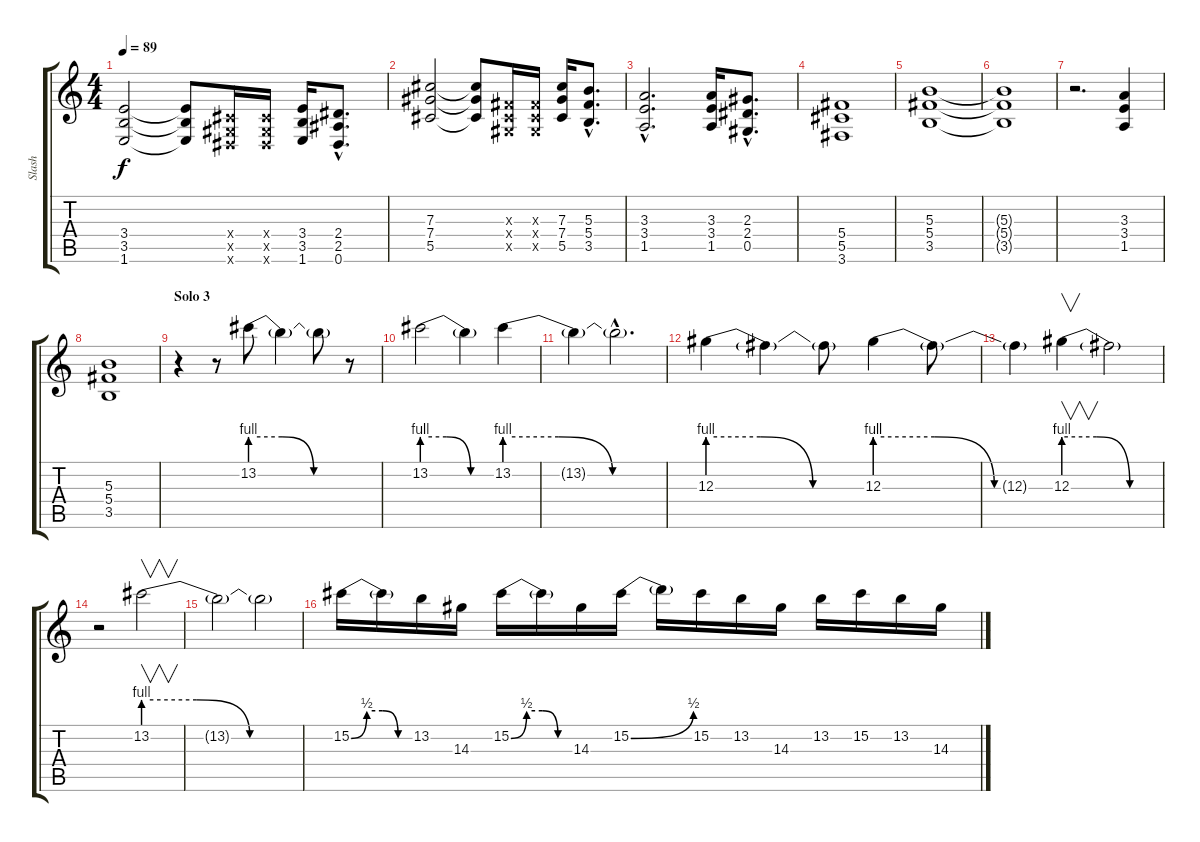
\track ("Slash" "Slash") {instrument distortionguitar}
\staff {score tabs}
\tuning (Eb4 Bb3 Gb3 Db3 Ab2 Eb2) {hide}
\ts (4 4)
\tempo 89
\clef g2
\ks c
(3.4 3.5 1.6).2{dy f} (3.4{t} 3.5{t} 1.6{t}).8 (0.4{x} 0.5{x} 0.6{x}).16 (0.4{x} 0.5{x} 0.6{x}).16 (3.4 3.5 1.6).16 (2.4{hac} 2.5{hac} 0.6{hac}).8{d} |
(7.3 7.4 5.5).2 (7.3{t} 7.4{t} 5.5{t}).8 (0.3{x} 0.4{x} 0.5{x}).16 (0.3{x} 0.4{x} 0.5{x}).16 (7.3 7.4 5.5).16 (5.3{hac} 5.4{hac} 3.5{hac}).8{d} |
(3.3{hac} 3.4{hac} 1.5{hac}).2{d} (3.3 3.4 1.5).16 (2.3{hac} 2.4{hac} 0.5{hac}).8{d} |
(5.4 5.5 3.6).1 |
(5.3 5.4 3.5).1 |
(5.3{t} 5.4{t} 3.5{t}).1 |
r.2{d} (3.3 3.4 1.5).4 |
(5.3 5.4 3.5).1 |
\section ("" "Solo 3")
r.4 r.8 13.2{be (custom 0 4 20 4 40 0 60 0)}.8 13.2{t}.4 13.2{t}.8 r.8 |
13.2{be (custom 0 4 20 4 40 0 60 0)}.2 13.2{t}.4 13.2{be (custom 0 4 20 4 40 0 60 0)}.4 |
13.2{t}.4 13.2{hac t}.2{d} |
12.3{be (custom 0 4 20 4 40 0 60 0)}.4 12.3{t}.4 12.3{t}.8 12.3{be (custom 0 4 20 4 40 0 60 0)}.4 12.3{t}.8 |
12.3{t}.4 12.3{be (custom 0 4 20 4 40 0 60 0)}.4{v} 12.3{t}.2 |
r.2 13.2{be (custom 0 4 20 4 40 0 60 0)}.2{v} |
13.2{t}.2 13.2{t}.2 |
15.2{be (custom 0 0 15 2 30 2 45 0 60 0)}.16{volume 14 balance 15 instrument distortionguitar} 15.2{t}.16 13.2.16 14.3.16 15.2{be (custom 0 0 15 2 30 2 45 0 60 0)}.16 15.2{t}.16 14.3.16 15.2{be (bend 0 0 60 2)}.16 15.2{t}.16 15.2.16 13.2.16 14.3.16 13.2.16 15.2.16 13.2.16 14.3.16
